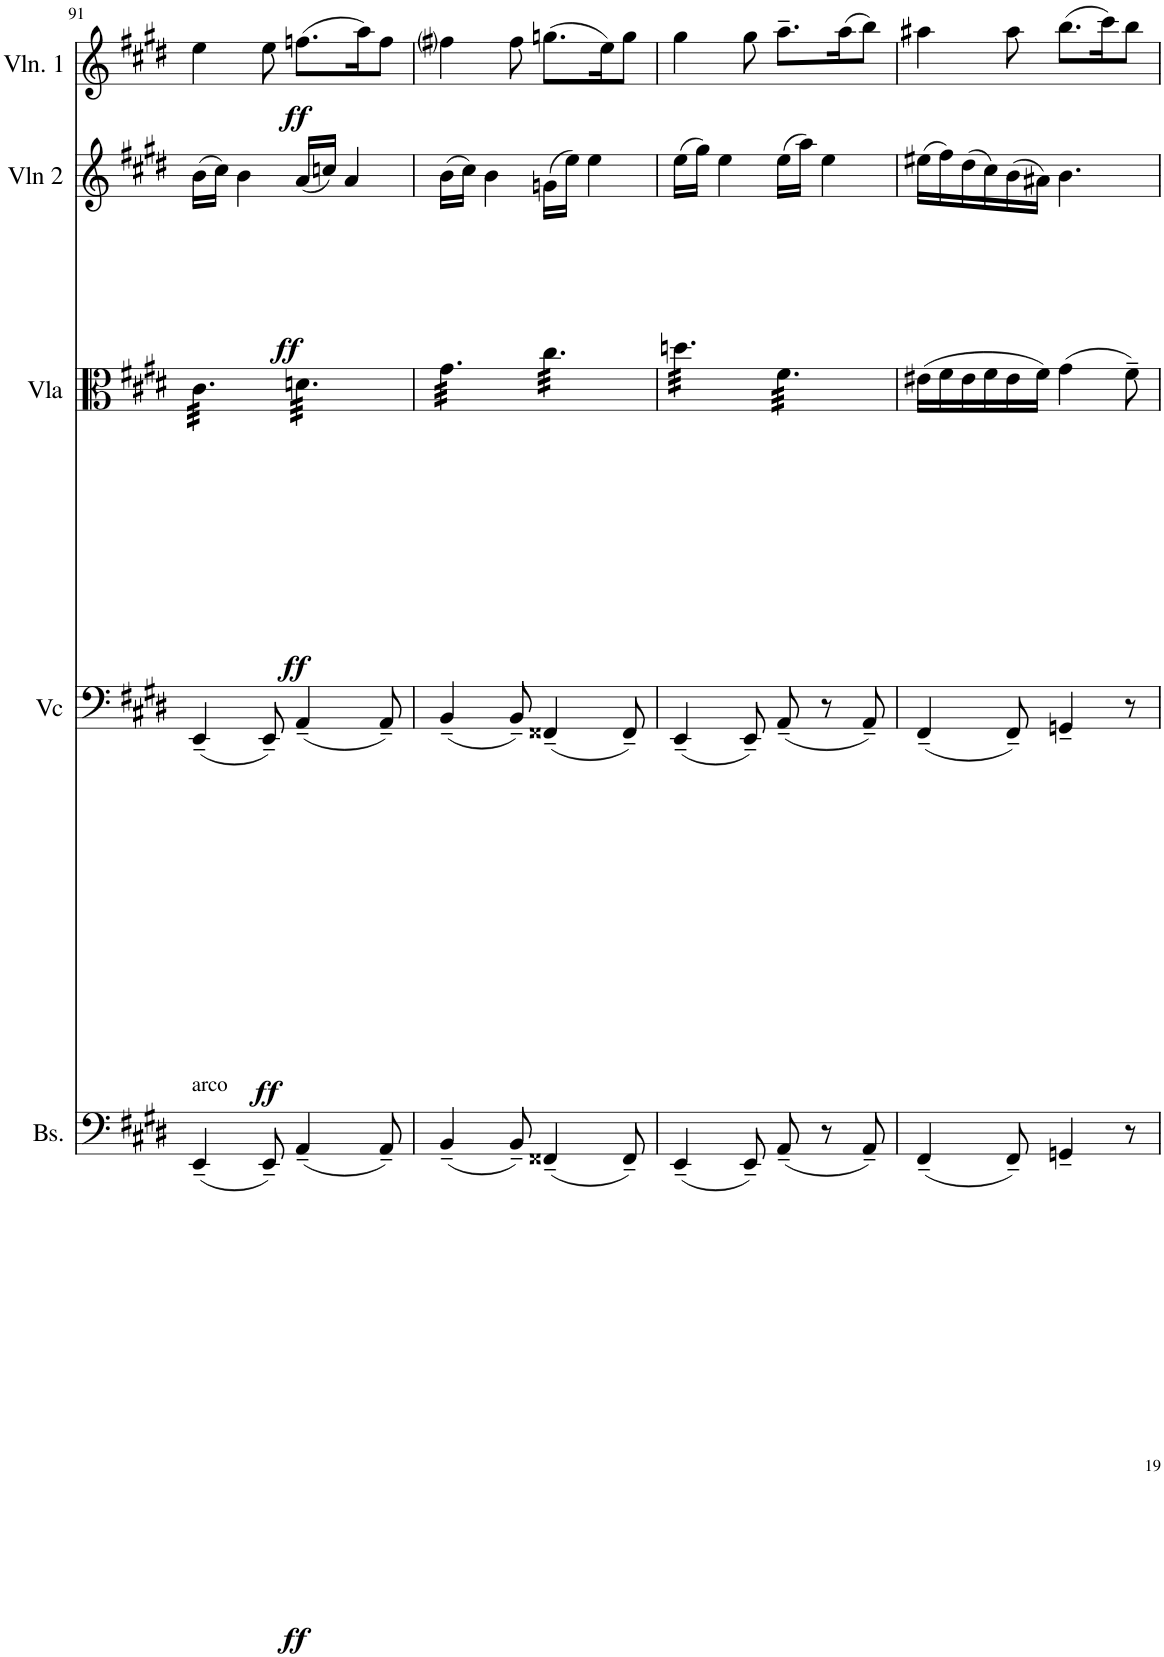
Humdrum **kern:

**kern	**dynam	**kern	**dynam	**kern	**dynam	**kern	**dynam	**kern	**dynam
*part5	*part5	*part4	*part4	*part3	*part3	*part2	*part2	*part1	*part1
*staff5	*staff5	*staff4	*staff4	*staff3	*staff3	*staff2	*staff2	*staff1	*staff1
*I"Bass	*	*I"Cello	*	*I"Viola	*	*I"Violin 2	*	*I"Violin 1	*
*I'Bs.	*	*	*	*I'Vla	*	*I'Vln 2	*	*I'Vln. 1	*
!!LO:PB:g=z
*clefF4	*	*clefF4	*	*clefC3	*	*clefG2	*	*clefG2	*
*k[f#c#g#d#]	*	*k[f#c#g#d#]	*	*k[f#c#g#d#]	*	*k[f#c#g#d#]	*	*k[f#c#g#d#]	*
*M6/8	*	*M6/8	*	*M6/8	*	*M6/8	*	*M6/8	*
=91	=91	=91	=91	=91	=91	=91	=91	=91	=91
!LO:TX:a:t=arco	!	!	!	!	!	!	!	!	!
!	!LO:DY:b	!	!LO:DY:b	!	!LO:DY:b	!	!LO:DY:b	!	!LO:DY:b
*	*	*	*	*tremolo	*	*	*	*	*
(4EE~/	ff	(4EE~/	ff	32c#\LLL	ff	(16b\LL	ff	4ee\	ff
.	.	.	.	32c#\	.	.	.	.	.
.	.	.	.	32c#\	.	16cc#\JJ)	.	.	.
.	.	.	.	32c#\	.	.	.	.	.
.	.	.	.	32c#\	.	4b\	.	.	.
.	.	.	.	32c#\	.	.	.	.	.
.	.	.	.	32c#\	.	.	.	.	.
.	.	.	.	32c#\	.	.	.	.	.
8EE~/)	.	8EE~/)	.	32c#\	.	.	.	8ee\	.
.	.	.	.	32c#\	.	.	.	.	.
.	.	.	.	32c#\	.	.	.	.	.
.	.	.	.	32c#\JJJ	.	.	.	.	.
(4AA~/	.	(4AA~/	.	32dn\LLL	.	(16a/LL	.	(8.ffn\L	.
.	.	.	.	32dn\	.	.	.	.	.
.	.	.	.	32dn\	.	16ccn/JJ)	.	.	.
.	.	.	.	32dn\	.	.	.	.	.
.	.	.	.	32dn\	.	4a/	.	.	.
.	.	.	.	32dn\	.	.	.	.	.
.	.	.	.	32dn\	.	.	.	16aa\K)	.
.	.	.	.	32dn\	.	.	.	.	.
8AA~/)	.	8AA~/)	.	32dn\	.	.	.	8ff\J	.
.	.	.	.	32dn\	.	.	.	.	.
.	.	.	.	32dn\	.	.	.	.	.
.	.	.	.	32dn\JJJ	.	.	.	.	.
=92	=92	=92	=92	=92	=92	=92	=92	=92	=92
(4BB~/	.	(4BB~/	.	32g#\LLL	.	(16b\LL	.	4ff#i\	.
.	.	.	.	32g#\	.	.	.	.	.
.	.	.	.	32g#\	.	16cc#\JJ)	.	.	.
.	.	.	.	32g#\	.	.	.	.	.
.	.	.	.	32g#\	.	4b\	.	.	.
.	.	.	.	32g#\	.	.	.	.	.
.	.	.	.	32g#\	.	.	.	.	.
.	.	.	.	32g#\	.	.	.	.	.
8BB~/)	.	8BB~/)	.	32g#\	.	.	.	8ff#\	.
.	.	.	.	32g#\	.	.	.	.	.
.	.	.	.	32g#\	.	.	.	.	.
.	.	.	.	32g#\JJJ	.	.	.	.	.
(4FF##X~/	.	(4FF##X~/	.	32cc#\LLL	.	(16gn\LL	.	(8.ggn\L	.
.	.	.	.	32cc#\	.	.	.	.	.
.	.	.	.	32cc#\	.	16ee\JJ)	.	.	.
.	.	.	.	32cc#\	.	.	.	.	.
.	.	.	.	32cc#\	.	4ee\	.	.	.
.	.	.	.	32cc#\	.	.	.	.	.
.	.	.	.	32cc#\	.	.	.	16ee\K)	.
.	.	.	.	32cc#\	.	.	.	.	.
8FF##~/)	.	8FF##~/)	.	32cc#\	.	.	.	8gg\J	.
.	.	.	.	32cc#\	.	.	.	.	.
.	.	.	.	32cc#\	.	.	.	.	.
.	.	.	.	32cc#\JJJ	.	.	.	.	.
=93	=93	=93	=93	=93	=93	=93	=93	=93	=93
(4EE~/	.	(4EE~/	.	32ddn\LLL	.	(16ee\LL	.	4gg#\	.
.	.	.	.	32ddn\	.	.	.	.	.
.	.	.	.	32ddn\	.	16gg#\JJ)	.	.	.
.	.	.	.	32ddn\	.	.	.	.	.
.	.	.	.	32ddn\	.	4ee\	.	.	.
.	.	.	.	32ddn\	.	.	.	.	.
.	.	.	.	32ddn\	.	.	.	.	.
.	.	.	.	32ddn\	.	.	.	.	.
8EE~/)	.	8EE~/)	.	32ddn\	.	.	.	8gg#\	.
.	.	.	.	32ddn\	.	.	.	.	.
.	.	.	.	32ddn\	.	.	.	.	.
.	.	.	.	32ddn\JJJ	.	.	.	.	.
(8AA~/	.	(8AA~/	.	32f#\LLL	.	(16ee\LL	.	8.aa~\L	.
.	.	.	.	32f#\	.	.	.	.	.
.	.	.	.	32f#\	.	16aa\JJ)	.	.	.
.	.	.	.	32f#\	.	.	.	.	.
8r	.	8r	.	32f#\	.	4ee\	.	.	.
.	.	.	.	32f#\	.	.	.	.	.
.	.	.	.	32f#\	.	.	.	(16aa\K	.
.	.	.	.	32f#\	.	.	.	.	.
8AA~/)	.	8AA~/)	.	32f#\	.	.	.	8bb\J)	.
.	.	.	.	32f#\	.	.	.	.	.
.	.	.	.	32f#\	.	.	.	.	.
.	.	.	.	32f#\JJJ	.	.	.	.	.
*	*	*	*	*Xtremolo	*	*	*	*	*
=94	=94	=94	=94	=94	=94	=94	=94	=94	=94
(4FF#~/	.	(4FF#~/	.	(16e#X\LL	.	(16ee#X\LL	.	4aa#X\	.
.	.	.	.	16f#\	.	16ff#\)	.	.	.
.	.	.	.	16e#\	.	(16dd#\	.	.	.
.	.	.	.	16f#\	.	16cc#\)	.	.	.
8FF#~/)	.	8FF#~/)	.	16e#\	.	(16b\	.	8aa#\	.
.	.	.	.	16f#\JJ)	.	16a#X\JJ)	.	.	.
4GGn~/	.	4GGn~/	.	(4g#\	.	4.b\	.	(8.bb\L	.
.	.	.	.	.	.	.	.	16ccc#\K)	.
8r	.	8r	.	8f#~\)	.	.	.	8bb\J	.
=	=	=	=	=	=	=	=	=	=
*-	*-	*-	*-	*-	*-	*-	*-	*-	*-
